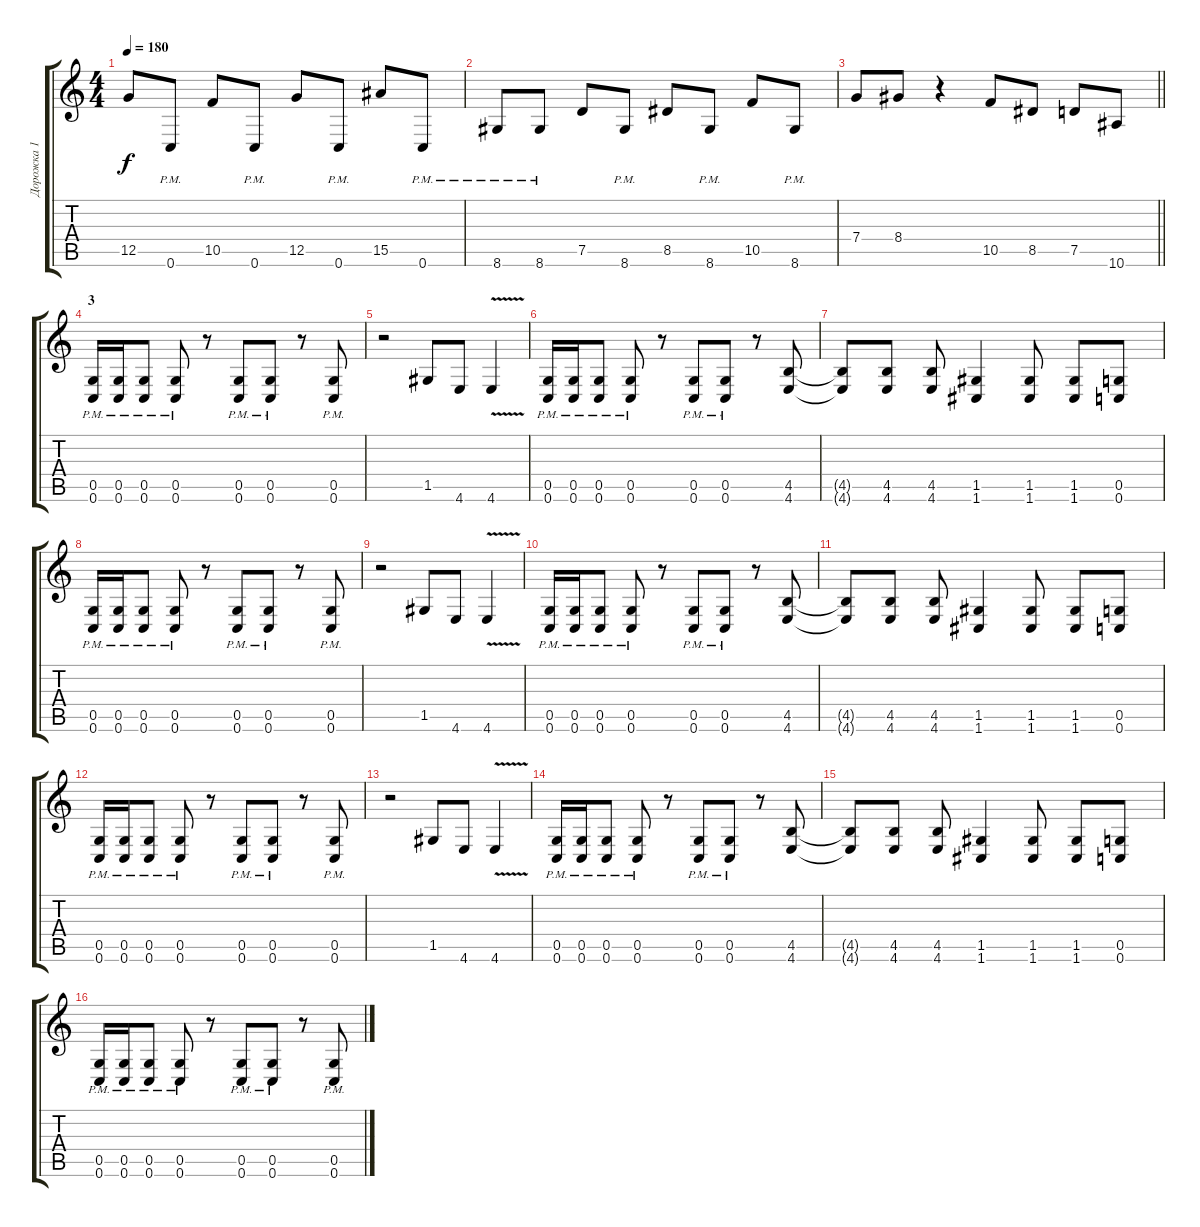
\track ("Дорожка 1" "Дорожка 1") {instrument distortionguitar}
\staff {score tabs}
\tuning (D4 A3 F3 C3 G2 C2) {hide}
\ts (4 4)
\tempo 180
\clef g2
\ks c
12.5.8{dy f} 0.6{pm}.8 10.5.8 0.6{pm}.8 12.5.8 0.6{pm}.8 15.5.8 0.6{pm}.8 |
8.6{pm}.8 8.6{pm}.8 7.5.8 8.6{pm}.8 8.5.8 8.6{pm}.8 10.5.8 8.6{pm}.8 |
\barLineRight lightlight
7.4.8 8.4.8 r.4 10.5.8 8.5.8 7.5.8 10.6.8 |
\section ("" "3")
(0.5{pm} 0.6{pm}).16 (0.5{pm} 0.6{pm}).16 (0.5{pm} 0.6{pm}).8 (0.5{pm} 0.6{pm}).8 r.8 (0.5{pm} 0.6{pm}).8 (0.5{pm} 0.6{pm}).8 r.8 (0.5{pm} 0.6{pm}).8 |
r.2 1.5.8 4.6.8 4.6{v}.4 |
(0.5{pm} 0.6{pm}).16 (0.5{pm} 0.6{pm}).16 (0.5{pm} 0.6{pm}).8 (0.5{pm} 0.6{pm}).8 r.8 (0.5{pm} 0.6{pm}).8 (0.5{pm} 0.6{pm}).8 r.8 (4.5 4.6).8 |
(4.5{t} 4.6{t}).8 (4.5 4.6).8 (4.5 4.6).8 (1.5 1.6).4 (1.5 1.6).8 (1.5 1.6).8 (0.5 0.6).8 |
(0.5{pm} 0.6{pm}).16 (0.5{pm} 0.6{pm}).16 (0.5{pm} 0.6{pm}).8 (0.5{pm} 0.6{pm}).8 r.8 (0.5{pm} 0.6{pm}).8 (0.5{pm} 0.6{pm}).8 r.8 (0.5{pm} 0.6{pm}).8 |
r.2 1.5.8 4.6.8 4.6{v}.4 |
(0.5{pm} 0.6{pm}).16 (0.5{pm} 0.6{pm}).16 (0.5{pm} 0.6{pm}).8 (0.5{pm} 0.6{pm}).8 r.8 (0.5{pm} 0.6{pm}).8 (0.5{pm} 0.6{pm}).8 r.8 (4.5 4.6).8 |
(4.5{t} 4.6{t}).8 (4.5 4.6).8 (4.5 4.6).8 (1.5 1.6).4 (1.5 1.6).8 (1.5 1.6).8 (0.5 0.6).8 |
(0.5{pm} 0.6{pm}).16 (0.5{pm} 0.6{pm}).16 (0.5{pm} 0.6{pm}).8 (0.5{pm} 0.6{pm}).8 r.8 (0.5{pm} 0.6{pm}).8 (0.5{pm} 0.6{pm}).8 r.8 (0.5{pm} 0.6{pm}).8 |
r.2 1.5.8 4.6.8 4.6{v}.4 |
(0.5{pm} 0.6{pm}).16 (0.5{pm} 0.6{pm}).16 (0.5{pm} 0.6{pm}).8 (0.5{pm} 0.6{pm}).8 r.8 (0.5{pm} 0.6{pm}).8 (0.5{pm} 0.6{pm}).8 r.8 (4.5 4.6).8 |
(4.5{t} 4.6{t}).8 (4.5 4.6).8 (4.5 4.6).8 (1.5 1.6).4 (1.5 1.6).8 (1.5 1.6).8 (0.5 0.6).8 |
(0.5{pm} 0.6{pm}).16 (0.5{pm} 0.6{pm}).16 (0.5{pm} 0.6{pm}).8 (0.5{pm} 0.6{pm}).8 r.8 (0.5{pm} 0.6{pm}).8 (0.5{pm} 0.6{pm}).8 r.8 (0.5{pm} 0.6{pm}).8
